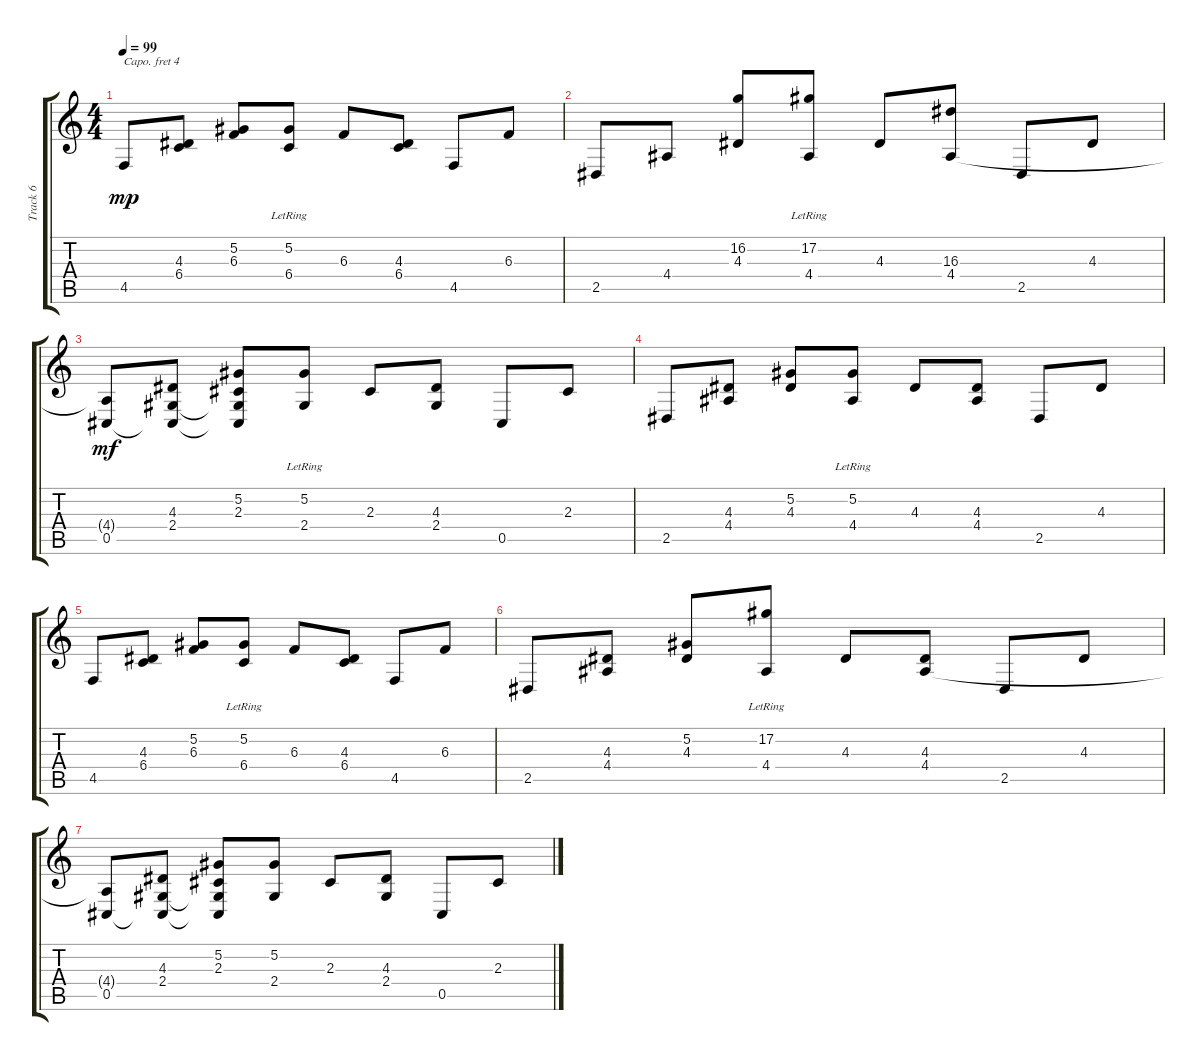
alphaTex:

\track ("Track 6" "Track 6") {instrument brightacousticpiano}
\staff {score tabs}
\capo 4
\tuning (E4 B3 G3 D3 A2 E2) {hide}
\ts (4 4)
\tempo 99
\clef g2
\ks c
4.5.8{dy mp} (4.3 6.4).8 (5.2 6.3).8 (5.2{lr} 6.4).8 6.3.8 (4.3 6.4).8 4.5.8 6.3.8 |
2.5.8 4.4.8 (16.2 4.3).8 (17.2{lr} 4.4).8 4.3.8 (16.3 4.4).8 2.5.8 4.3.8 |
(4.4{t} 0.5).8{dy mf} (4.3 2.4 0.5{t}).8 (5.2 2.3 2.4{t} 0.5{t}).8 (5.2{lr} 2.4).8 2.3.8 (4.3 2.4).8 0.5.8 2.3.8 |
2.5.8 (4.3 4.4).8 (5.2 4.3).8 (5.2{lr} 4.4).8 4.3.8 (4.3 4.4).8 2.5.8 4.3.8 |
4.5.8 (4.3 6.4).8 (5.2 6.3).8 (5.2{lr} 6.4).8 6.3.8 (4.3 6.4).8 4.5.8 6.3.8 |
2.5.8 (4.3 4.4).8 (5.2 4.3).8 (17.2{lr} 4.4).8 4.3.8 (4.3 4.4).8 2.5.8 4.3.8 |
(4.4{t} 0.5).8 (4.3 2.4 0.5{t}).8 (5.2 2.3 2.4{t} 0.5{t}).8 (5.2 2.4).8 2.3.8 (4.3 2.4).8 0.5.8 2.3.8
